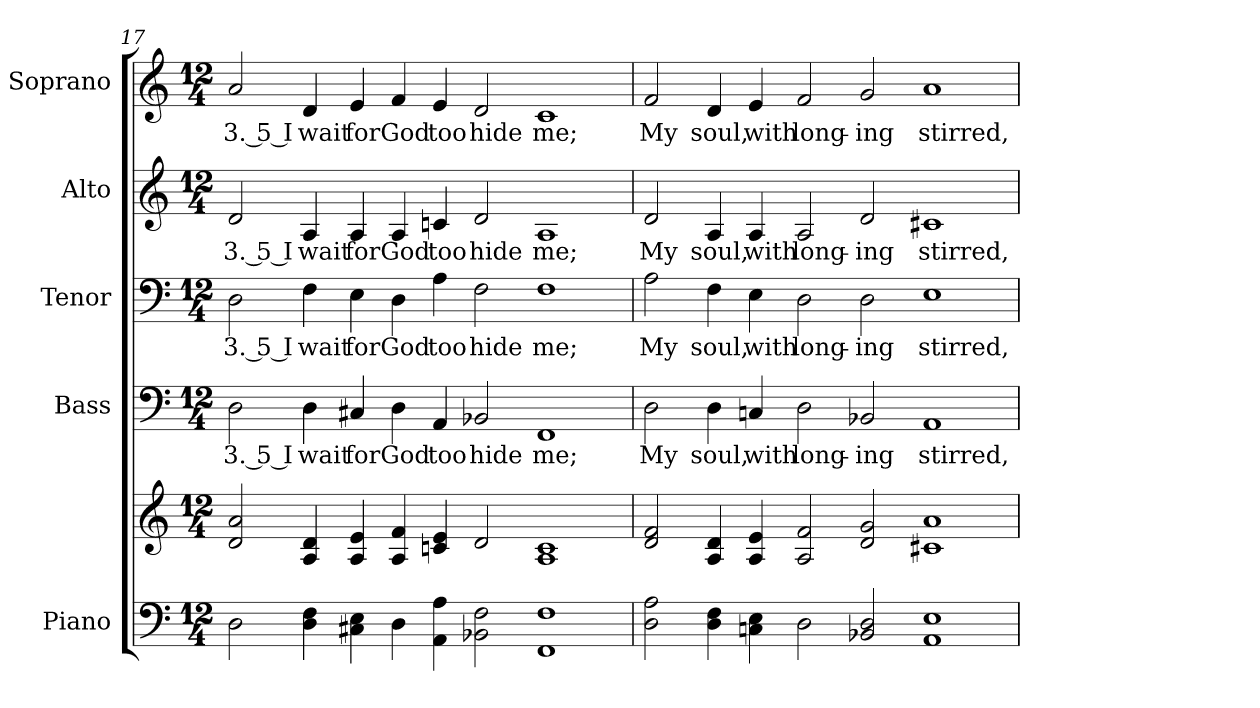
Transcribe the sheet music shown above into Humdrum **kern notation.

**kern	**kern	**kern	**text	**kern	**text	**kern	**text	**kern	**text
*part5	*part5	*part4	*part4	*part3	*part3	*part2	*part2	*part1	*part1
*staff6	*staff5	*staff4	*staff4	*staff3	*staff3	*staff2	*staff2	*staff1	*staff1
*I"Piano	*	*I"Bass	*	*I"Tenor	*	*I"Alto	*	*I"Soprano	*
*I'Pno.	*	*I'B.	*	*I'T.	*	*I'A.	*	*I'S.	*
!!LO:PB:g=z
*clefF4	*clefG2	*clefF4	*	*clefF4	*	*clefG2	*	*clefG2	*
*k[]	*k[]	*k[]	*	*k[]	*	*k[]	*	*k[]	*
*C:	*C:	*C:	*	*C:	*	*C:	*	*C:	*
*M12/4	*M12/4	*M12/4	*	*M12/4	*	*M12/4	*	*M12/4	*
=17	=17	=17	=17	=17	=17	=17	=17	=17	=17
!	!	!	!LO:LY:b:color=#000000	!	!	!	!	!	!
!	!	!	!	!	!LO:LY:b:color=#000000	!	!	!	!
!	!	!	!	!	!	!	!LO:LY:b:color=#000000	!	!
!	!	!	!	!	!	!	!	!	!LO:LY:b:color=#000000
2Di\	2di/ 2ai	2Di\	3. 5 I	2Di\	3. 5 I	2di/	3. 5 I	2ai/	3. 5 I
!	!	!	!LO:LY:b:color=#000000	!	!	!	!	!	!
!	!	!	!	!	!LO:LY:b:color=#000000	!	!	!	!
!	!	!	!	!	!	!	!LO:LY:b:color=#000000	!	!
!	!	!	!	!	!	!	!	!	!LO:LY:b:color=#000000
4Di\ 4Fi	4Ai/ 4di	4Di\	wait	4Fi\	wait	4Ai/	wait	4di/	wait
!	!	!	!LO:LY:b:color=#000000	!	!	!	!	!	!
!	!	!	!	!	!LO:LY:b:color=#000000	!	!	!	!
!	!	!	!	!	!	!	!LO:LY:b:color=#000000	!	!
!	!	!	!	!	!	!	!	!	!LO:LY:b:color=#000000
4C#Xi\ 4Ei	4Ai/ 4ei	4C#Xi/	for	4Ei\	for	4Ai/	for	4ei/	for
!	!	!	!LO:LY:b:color=#000000	!	!	!	!	!	!
!	!	!	!	!	!LO:LY:b:color=#000000	!	!	!	!
!	!	!	!	!	!	!	!LO:LY:b:color=#000000	!	!
!	!	!	!	!	!	!	!	!	!LO:LY:b:color=#000000
4Di\	4Ai/ 4fi	4Di\	God	4Di\	God	4Ai/	God	4fi/	God
!	!	!	!LO:LY:b:color=#000000	!	!	!	!	!	!
!	!	!	!	!	!LO:LY:b:color=#000000	!	!	!	!
!	!	!	!	!	!	!	!LO:LY:b:color=#000000	!	!
!	!	!	!	!	!	!	!	!	!LO:LY:b:color=#000000
4AAi\ 4Ai	4cni/ 4ei	4AAi/	too	4Ai\	too	4cni/	too	4ei/	too
!	!	!	!LO:LY:b:color=#000000	!	!	!	!	!	!
!	!	!	!	!	!LO:LY:b:color=#000000	!	!	!	!
!	!	!	!	!	!	!	!LO:LY:b:color=#000000	!	!
!	!	!	!	!	!	!	!	!	!LO:LY:b:color=#000000
2BB-Xi\ 2Fi	2di/	2BB-Xi/	hide	2Fi\	hide	2di/	hide	2di/	hide
!	!	!	!LO:LY:b:color=#000000	!	!	!	!	!	!
!	!	!	!	!	!LO:LY:b:color=#000000	!	!	!	!
!	!	!	!	!	!	!	!LO:LY:b:color=#000000	!	!
!	!	!	!	!	!	!	!	!	!LO:LY:b:color=#000000
1FFi 1Fi	1Ai 1ci	1FFi	me;	1Fi	me;	1Ai	me;	1ci	me;
!!LO:PB:g=z
=18	=18	=18	=18	=18	=18	=18	=18	=18	=18
!	!	!	!LO:LY:b:color=#000000	!	!	!	!	!	!
!	!	!	!	!	!LO:LY:b:color=#000000	!	!	!	!
!	!	!	!	!	!	!	!LO:LY:b:color=#000000	!	!
!	!	!	!	!	!	!	!	!	!LO:LY:b:color=#000000
2Di\ 2Ai	2di/ 2fi	2Di\	My	2Ai\	My	2di/	My	2fi/	My
!	!	!	!LO:LY:b:color=#000000	!	!	!	!	!	!
!	!	!	!	!	!LO:LY:b:color=#000000	!	!	!	!
!	!	!	!	!	!	!	!LO:LY:b:color=#000000	!	!
!	!	!	!	!	!	!	!	!	!LO:LY:b:color=#000000
4Di\ 4Fi	4Ai/ 4di	4Di\	soul,	4Fi\	soul,	4Ai/	soul,	4di/	soul,
!	!	!	!LO:LY:b:color=#000000	!	!	!	!	!	!
!	!	!	!	!	!LO:LY:b:color=#000000	!	!	!	!
!	!	!	!	!	!	!	!LO:LY:b:color=#000000	!	!
!	!	!	!	!	!	!	!	!	!LO:LY:b:color=#000000
4Cni\ 4Ei	4Ai/ 4ei	4Cni/	with	4Ei\	with	4Ai/	with	4ei/	with
!	!	!	!LO:LY:b:color=#000000	!	!	!	!	!	!
!	!	!	!	!	!LO:LY:b:color=#000000	!	!	!	!
!	!	!	!	!	!	!	!LO:LY:b:color=#000000	!	!
!	!	!	!	!	!	!	!	!	!LO:LY:b:color=#000000
2Di\	2Ai/ 2fi	2Di\	long-	2Di\	long-	2Ai/	long-	2fi/	long-
!	!	!	!LO:LY:b:color=#000000	!	!	!	!	!	!
!	!	!	!	!	!LO:LY:b:color=#000000	!	!	!	!
!	!	!	!	!	!	!	!LO:LY:b:color=#000000	!	!
!	!	!	!	!	!	!	!	!	!LO:LY:b:color=#000000
2BB-Xi/ 2Di	2di/ 2gi	2BB-Xi/	-ing	2Di\	-ing	2di/	-ing	2gi/	-ing
!	!	!	!LO:LY:b:color=#000000	!	!	!	!	!	!
!	!	!	!	!	!LO:LY:b:color=#000000	!	!	!	!
!	!	!	!	!	!	!	!LO:LY:b:color=#000000	!	!
!	!	!	!	!	!	!	!	!	!LO:LY:b:color=#000000
1AAi 1Ei	1c#Xi 1ai	1AAi	stirred,	1Ei	stirred,	1c#Xi	stirred,	1ai	stirred,
=	=	=	=	=	=	=	=	=	=
*-	*-	*-	*-	*-	*-	*-	*-	*-	*-
